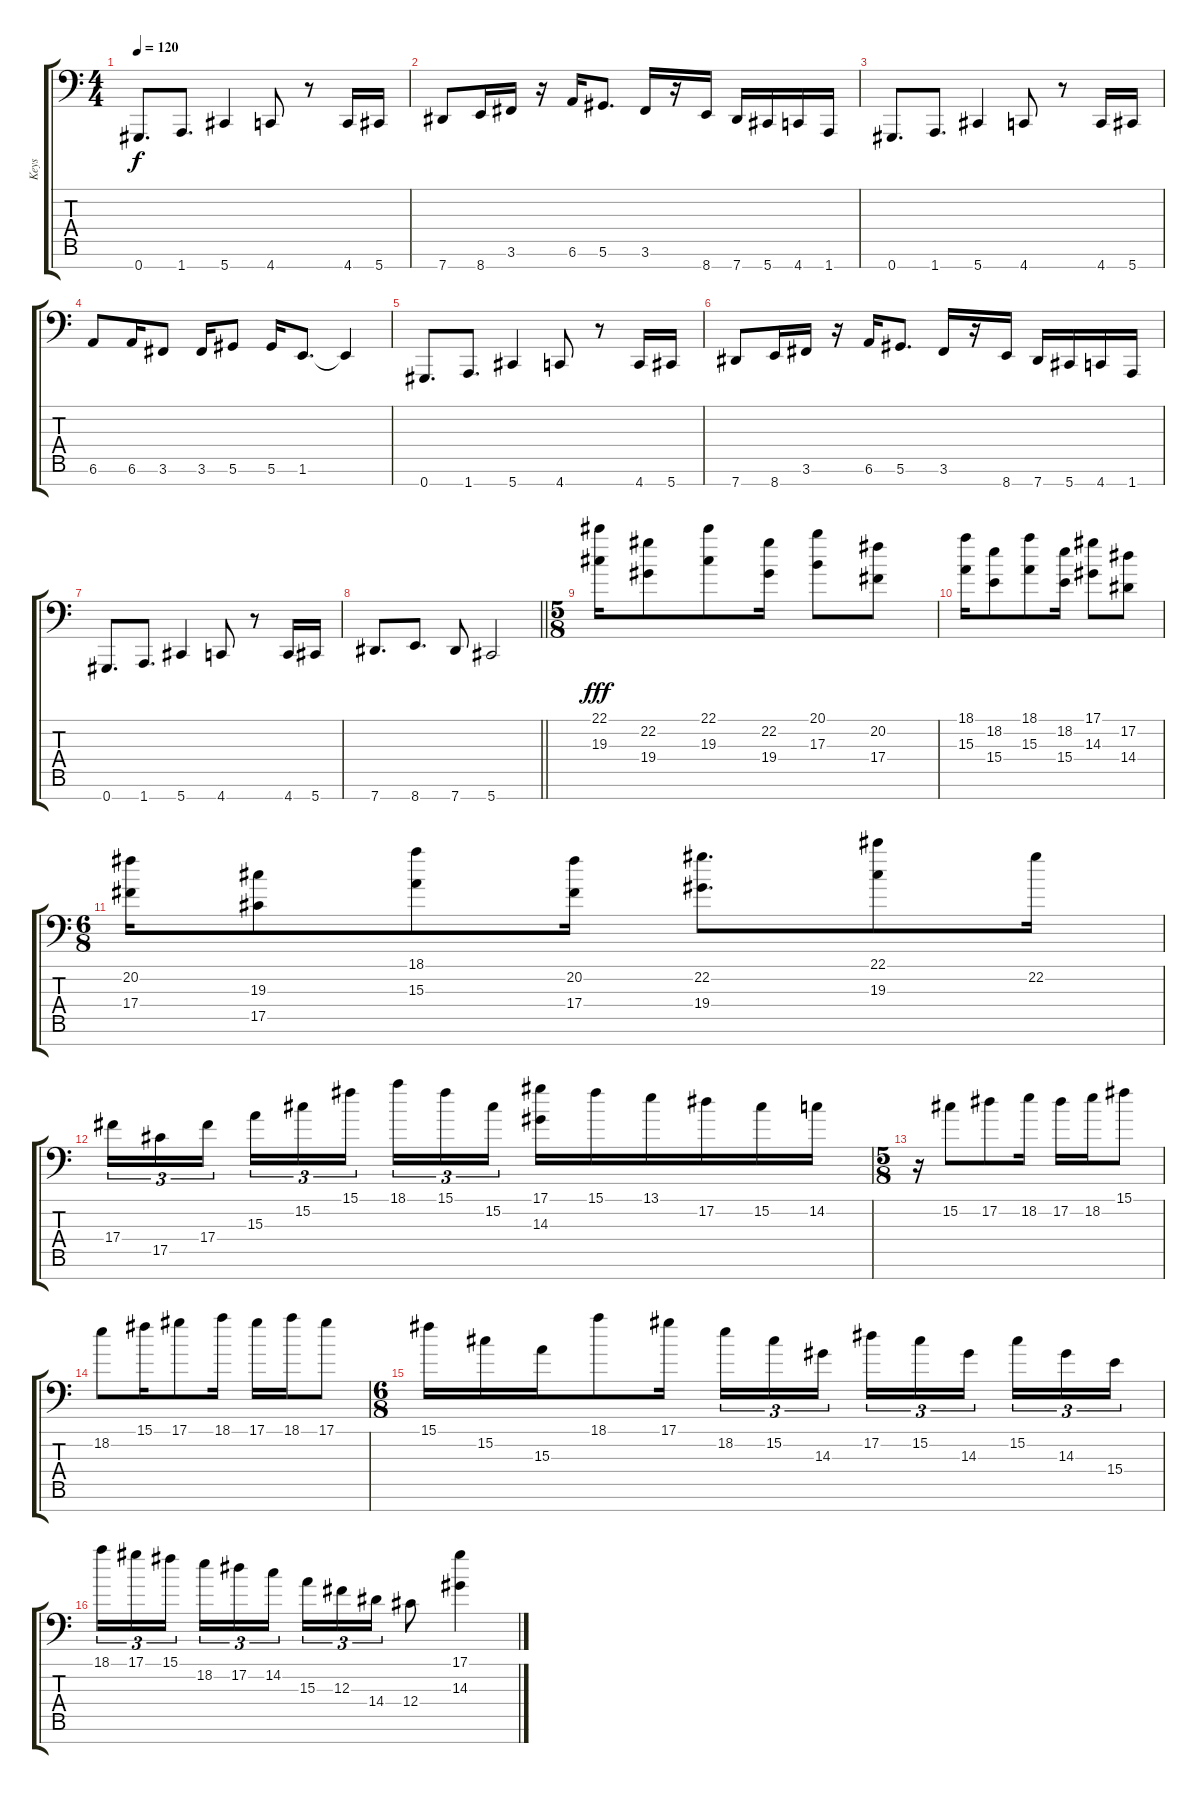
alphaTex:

\track ("Keys" "Keys") {instrument acousticgrandpiano}
\staff {score tabs}
\tuning (Eb4 Bb3 Gb3 Db3 Ab2 Eb2 Ab1) {hide}
\ts (4 4)
\tempo 120
\clef f4
\ks c
0.7.8{d dy f} 1.7.8{d} 5.7.4 4.7.8 r.8 4.7.16 5.7.16 |
7.7.8 8.7.16 3.6.16 r.16 6.6.16 5.6.8{d} 3.6.16 r.16 8.7.16 7.7.16 5.7.16 4.7.16 1.7.16 |
0.7.8{d} 1.7.8{d} 5.7.4 4.7.8 r.8 4.7.16 5.7.16 |
6.6.8 6.6.16 3.6.8 3.6.16 5.6.8 5.6.16 1.6.8{d} 1.6{t}.4 |
0.7.8{d} 1.7.8{d} 5.7.4 4.7.8 r.8 4.7.16 5.7.16 |
7.7.8 8.7.16 3.6.16 r.16 6.6.16 5.6.8{d} 3.6.16 r.16 8.7.16 7.7.16 5.7.16 4.7.16 1.7.16 |
0.7.8{d} 1.7.8{d} 5.7.4 4.7.8 r.8 4.7.16 5.7.16 |
\barLineRight lightlight
7.7.8{d} 8.7.8{d} 7.7.8 5.7.2 |
\ts (5 8)
(22.1 19.3).16{dy fff volume 13} (22.2 19.4).8 (22.1 19.3).8 (22.2 19.4).16 (20.1 17.3).8 (20.2 17.4).8 |
(18.1 15.3).16 (18.2 15.4).8 (18.1 15.3).8 (18.2 15.4).16 (17.1 14.3).8 (17.2 14.4).8 |
\ts (6 8)
(20.2 17.4).16 (19.3 17.5).8 (18.1 15.3).8 (20.2 17.4).16 (22.2 19.4).8{d} (22.1 19.3).8 22.2.16 |
17.4.16{tu (3 2)} 17.5.16{tu (3 2)} 17.4.16{tu (3 2) beam splitsecondary} 15.3.16{tu (3 2)} 15.2.16{tu (3 2)} 15.1.16{tu (3 2) beam splitsecondary} 18.1.16{tu (3 2)} 15.1.16{tu (3 2)} 15.2.16{tu (3 2)} (17.1 14.3).16 15.1.16 13.1.16 17.2.16 15.2.16 14.2.16 |
\ts (5 8)
r.16 15.2.8 17.2.8 18.2.16 17.2.16 18.2.16 15.1.8 |
18.2.8 15.1.16 17.1.8 18.1.16 17.1.16 18.1.16 17.1.8 |
\ts (6 8)
15.1.16 15.2.16 15.3.16 18.1.8 17.1.16 18.2.16{tu (3 2)} 15.2.16{tu (3 2)} 14.3.16{tu (3 2)} 17.2.16{tu (3 2)} 15.2.16{tu (3 2)} 14.3.16{tu (3 2)} 15.2.16{tu (3 2)} 14.3.16{tu (3 2)} 15.4.16{tu (3 2)} |
18.1.16{tu (3 2)} 17.1.16{tu (3 2)} 15.1.16{tu (3 2) beam splitsecondary} 18.2.16{tu (3 2)} 17.2.16{tu (3 2)} 14.2.16{tu (3 2) beam splitsecondary} 15.3.16{tu (3 2)} 12.3.16{tu (3 2)} 14.4.16{tu (3 2)} 12.4.8 (17.1 14.3).4
